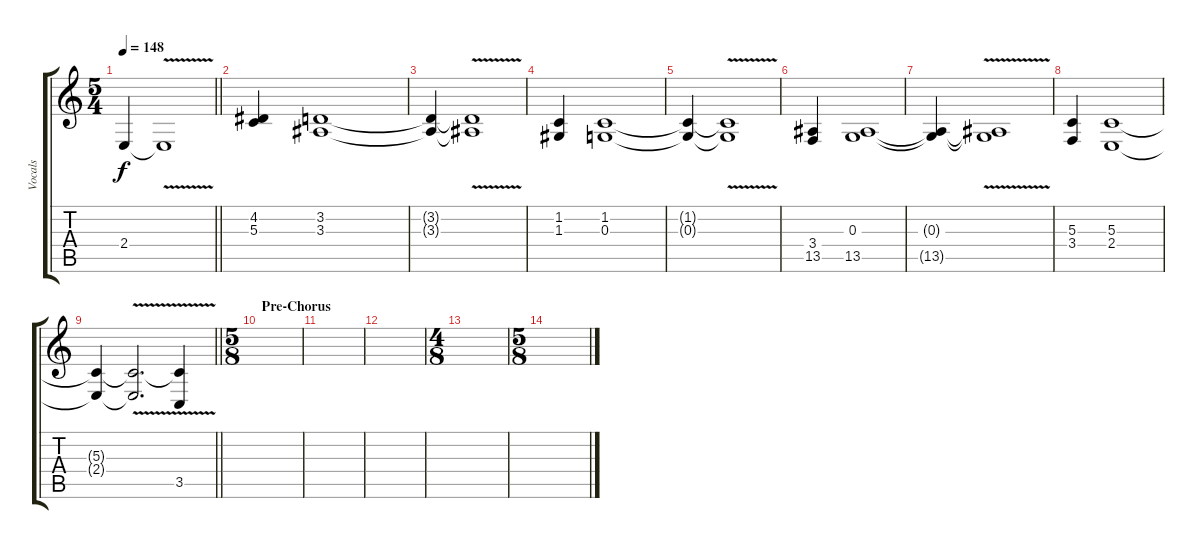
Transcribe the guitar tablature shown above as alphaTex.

\track ("Vocals" "Vocals") {instrument oboe}
\staff {score tabs}
\tuning (E4 B3 G3 D3 A2 E2) {hide}
\ts (5 4)
\tempo 148
\clef g2
\barLineRight lightlight
\ks c
2.4{t}.4{dy f} 2.4{v t}.1 |
(4.2 5.3).4 (3.2 3.3).1 |
(3.2{t} 3.3{t}).4 (3.2{v t} 3.3{v t}).1 |
(1.2 1.3).4 (1.2 0.3).1 |
(1.2{t} 0.3{t}).4 (1.2{v t} 0.3{v t}).1 |
(3.4 13.5).4 (0.3 13.5).1 |
(0.3{t} 13.5{t}).4 (0.3{v t} 13.5{v t}).1 |
(5.3 3.4).4 (5.3 2.4).1 |
\barLineRight lightlight
(5.3{t} 2.4{t}).4 (5.3{v t} 2.4{v t}).2{d} (5.3{t} 3.5).4 |
\ts (5 8)
\section ("" "Pre-Chorus")
|
|
|
\ts (4 8)
|
\ts (5 8)
